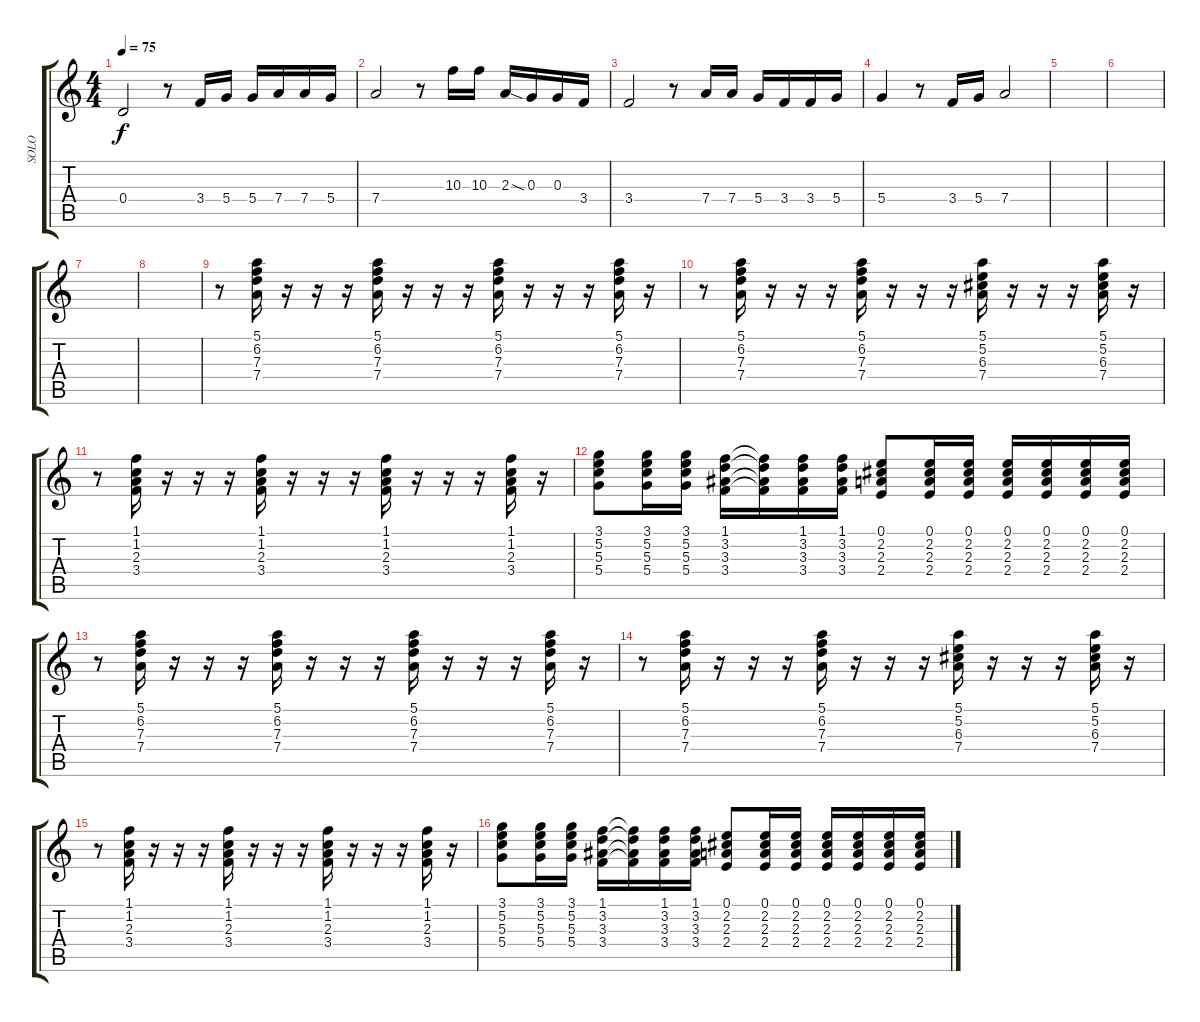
\track ("SOLO" "SOLO") {instrument acousticguitarsteel}
\staff {score tabs}
\tuning (E4 B3 G3 D3 A2 E2) {hide}
\ts (4 4)
\tempo 75
\clef g2
\ks c
0.4.2{dy f volume 13} r.8 3.4.16 5.4.16 5.4.16 7.4.16 7.4.16 5.4.16 |
7.4.2 r.8 10.3.16 10.3.16 2.3.16 0.3{sia}.16 0.3.16 3.4.16 |
3.4.2 r.8 7.4.16 7.4.16 5.4.16 3.4.16 3.4.16 5.4.16 |
5.4.4 r.8 3.4.16 5.4.16 7.4.2 |
|
|
|
|
r.8 (5.1 6.2 7.3 7.4).16 r.16 r.16 r.16 (5.1 6.2 7.3 7.4).16 r.16 r.16 r.16 (5.1 6.2 7.3 7.4).16 r.16 r.16 r.16 (5.1 6.2 7.3 7.4).16 r.16 |
r.8 (5.1 6.2 7.3 7.4).16 r.16 r.16 r.16 (5.1 6.2 7.3 7.4).16 r.16 r.16 r.16 (5.1 5.2 6.3 7.4).16 r.16 r.16 r.16 (5.1 5.2 6.3 7.4).16 r.16 |
r.8 (1.1 1.2 2.3 3.4).16 r.16 r.16 r.16 (1.1 1.2 2.3 3.4).16 r.16 r.16 r.16 (1.1 1.2 2.3 3.4).16 r.16 r.16 r.16 (1.1 1.2 2.3 3.4).16 r.16 |
(3.1 5.2 5.3 5.4).8 (3.1 5.2 5.3 5.4).16 (3.1 5.2 5.3 5.4).16 (1.1 3.2 3.3 3.4).16 (1.1{t} 3.2{t} 3.3{t} 3.4{t}).16 (1.1 3.2 3.3 3.4).16 (1.1 3.2 3.3 3.4).16 (0.1 2.2 2.3 2.4).8 (0.1 2.2 2.3 2.4).16 (0.1 2.2 2.3 2.4).16 (0.1 2.2 2.3 2.4).16 (0.1 2.2 2.3 2.4).16 (0.1 2.2 2.3 2.4).16 (0.1 2.2 2.3 2.4).16 |
r.8 (5.1 6.2 7.3 7.4).16 r.16 r.16 r.16 (5.1 6.2 7.3 7.4).16 r.16 r.16 r.16 (5.1 6.2 7.3 7.4).16 r.16 r.16 r.16 (5.1 6.2 7.3 7.4).16 r.16 |
r.8 (5.1 6.2 7.3 7.4).16 r.16 r.16 r.16 (5.1 6.2 7.3 7.4).16 r.16 r.16 r.16 (5.1 5.2 6.3 7.4).16 r.16 r.16 r.16 (5.1 5.2 6.3 7.4).16 r.16 |
r.8 (1.1 1.2 2.3 3.4).16 r.16 r.16 r.16 (1.1 1.2 2.3 3.4).16 r.16 r.16 r.16 (1.1 1.2 2.3 3.4).16 r.16 r.16 r.16 (1.1 1.2 2.3 3.4).16 r.16 |
(3.1 5.2 5.3 5.4).8 (3.1 5.2 5.3 5.4).16 (3.1 5.2 5.3 5.4).16 (1.1 3.2 3.3 3.4).16 (1.1{t} 3.2{t} 3.3{t} 3.4{t}).16 (1.1 3.2 3.3 3.4).16 (1.1 3.2 3.3 3.4).16 (0.1 2.2 2.3 2.4).8 (0.1 2.2 2.3 2.4).16 (0.1 2.2 2.3 2.4).16 (0.1 2.2 2.3 2.4).16 (0.1 2.2 2.3 2.4).16 (0.1 2.2 2.3 2.4).16 (0.1 2.2 2.3 2.4).16
